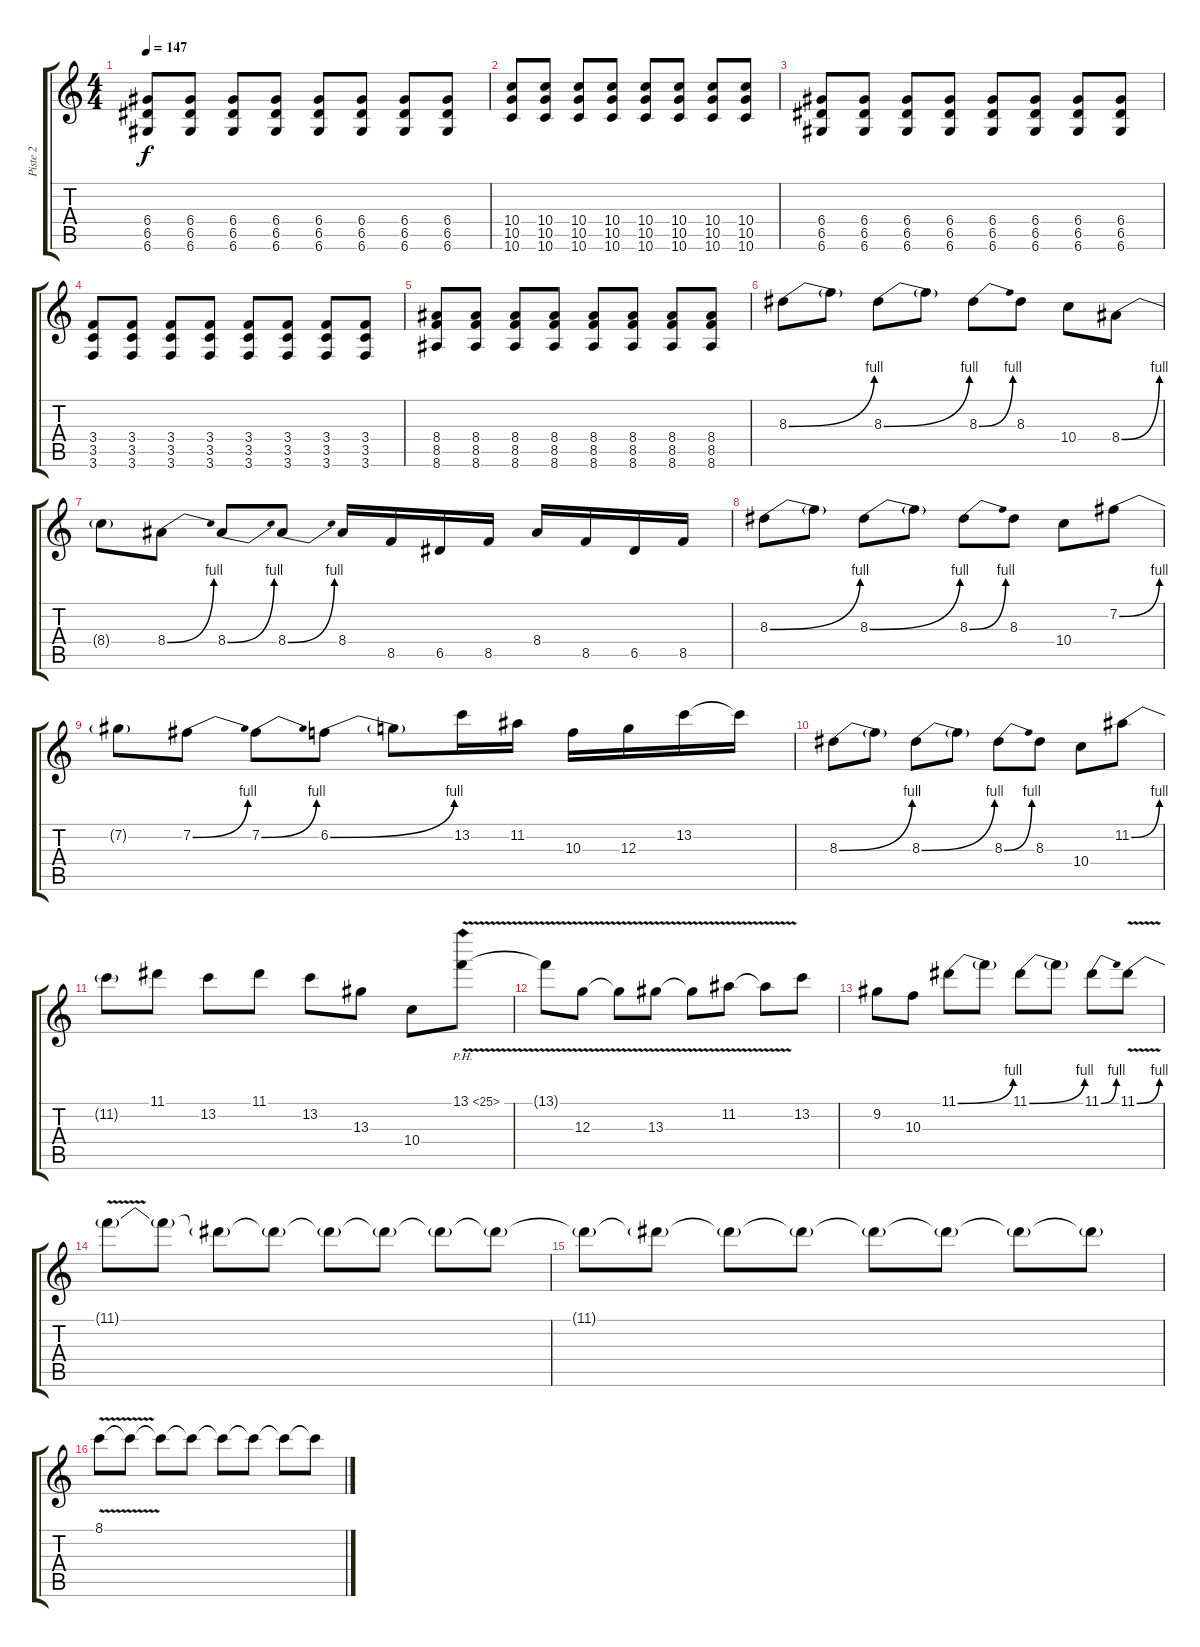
\track ("Piste 2" "Piste 2") {instrument distortionguitar}
\staff {score tabs}
\tuning (E4 B3 G3 D3 A2 D2) {hide}
\ts (4 4)
\tempo 147
\clef g2
\ks c
(6.4 6.5 6.6).8{dy f} (6.4 6.5 6.6).8 (6.4 6.5 6.6).8 (6.4 6.5 6.6).8 (6.4 6.5 6.6).8 (6.4 6.5 6.6).8 (6.4 6.5 6.6).8 (6.4 6.5 6.6).8 |
(10.4 10.5 10.6).8 (10.4 10.5 10.6).8 (10.4 10.5 10.6).8 (10.4 10.5 10.6).8 (10.4 10.5 10.6).8 (10.4 10.5 10.6).8 (10.4 10.5 10.6).8 (10.4 10.5 10.6).8 |
(6.4 6.5 6.6).8 (6.4 6.5 6.6).8 (6.4 6.5 6.6).8 (6.4 6.5 6.6).8 (6.4 6.5 6.6).8 (6.4 6.5 6.6).8 (6.4 6.5 6.6).8 (6.4 6.5 6.6).8 |
(3.4 3.5 3.6).8 (3.4 3.5 3.6).8 (3.4 3.5 3.6).8 (3.4 3.5 3.6).8 (3.4 3.5 3.6).8 (3.4 3.5 3.6).8 (3.4 3.5 3.6).8 (3.4 3.5 3.6).8 |
(8.4 8.5 8.6).8 (8.4 8.5 8.6).8 (8.4 8.5 8.6).8 (8.4 8.5 8.6).8 (8.4 8.5 8.6).8 (8.4 8.5 8.6).8 (8.4 8.5 8.6).8 (8.4 8.5 8.6).8 |
8.3{be (bend 0 0 60 4)}.8 8.3{t}.8 8.3{be (bend 0 0 60 4)}.8 8.3{t}.8 8.3{be (bend 0 0 60 4)}.8 8.3.8 10.4.8 8.4{be (bend 0 0 60 4)}.8 |
8.4{t}.8 8.4{be (bend 0 0 60 4)}.8 8.4{be (bend 0 0 60 4)}.8 8.4{be (bend 0 0 60 4)}.8 8.4.16 8.5.16 6.5.16 8.5.16 8.4.16 8.5.16 6.5.16 8.5.16 |
8.3{be (bend 0 0 60 4)}.8 8.3{t}.8 8.3{be (bend 0 0 60 4)}.8 8.3{t}.8 8.3{be (bend 0 0 60 4)}.8 8.3.8 10.4.8 7.2{be (bend 0 0 60 4)}.8 |
7.2{t}.8 7.2{be (bend 0 0 60 4)}.8 7.2{be (bend 0 0 60 4)}.8 6.2{be (bend 0 0 60 4)}.8 6.2{t}.8 13.2.16 11.2.16 10.3.16 12.3.16 13.2.16 13.2{t}.16 |
8.3{be (bend 0 0 60 4)}.8 8.3{t}.8 8.3{be (bend 0 0 60 4)}.8 8.3{t}.8 8.3{be (bend 0 0 60 4)}.8 8.3.8 10.4.8 11.2{be (bend 0 0 60 4)}.8 |
11.2{t}.8 11.1.8 13.2.8 11.1.8 13.2.8 13.3.8 10.4.8 13.1{ph 12 v}.8 |
13.1{t}.8 12.3{v}.8 12.3{t}.8 13.3{v}.8 13.3{t}.8 11.2{v}.8 11.2{t}.8 13.2.8 |
9.2.8 10.3.8 11.1{be (bend 0 0 60 4)}.8 11.1{t}.8 11.1{be (bend 0 0 60 4)}.8 11.1{t}.8 11.1{be (bend 0 0 60 4)}.8 11.1{be (bend 0 0 60 4) v}.8 |
11.1{t}.8 11.1{t}.8 11.1{t}.8 11.1{t}.8 11.1{t}.8 11.1{t}.8 11.1{t}.8 11.1{t}.8 |
11.1{t}.8 11.1{t}.8 11.1{t}.8 11.1{t}.8 11.1{t}.8 11.1{t}.8 11.1{t}.8 11.1{t}.8 |
8.1{v}.8 8.1{t}.8 8.1{t}.8 8.1{t}.8 8.1{t}.8 8.1{t}.8 8.1{t}.8 8.1{t}.8
